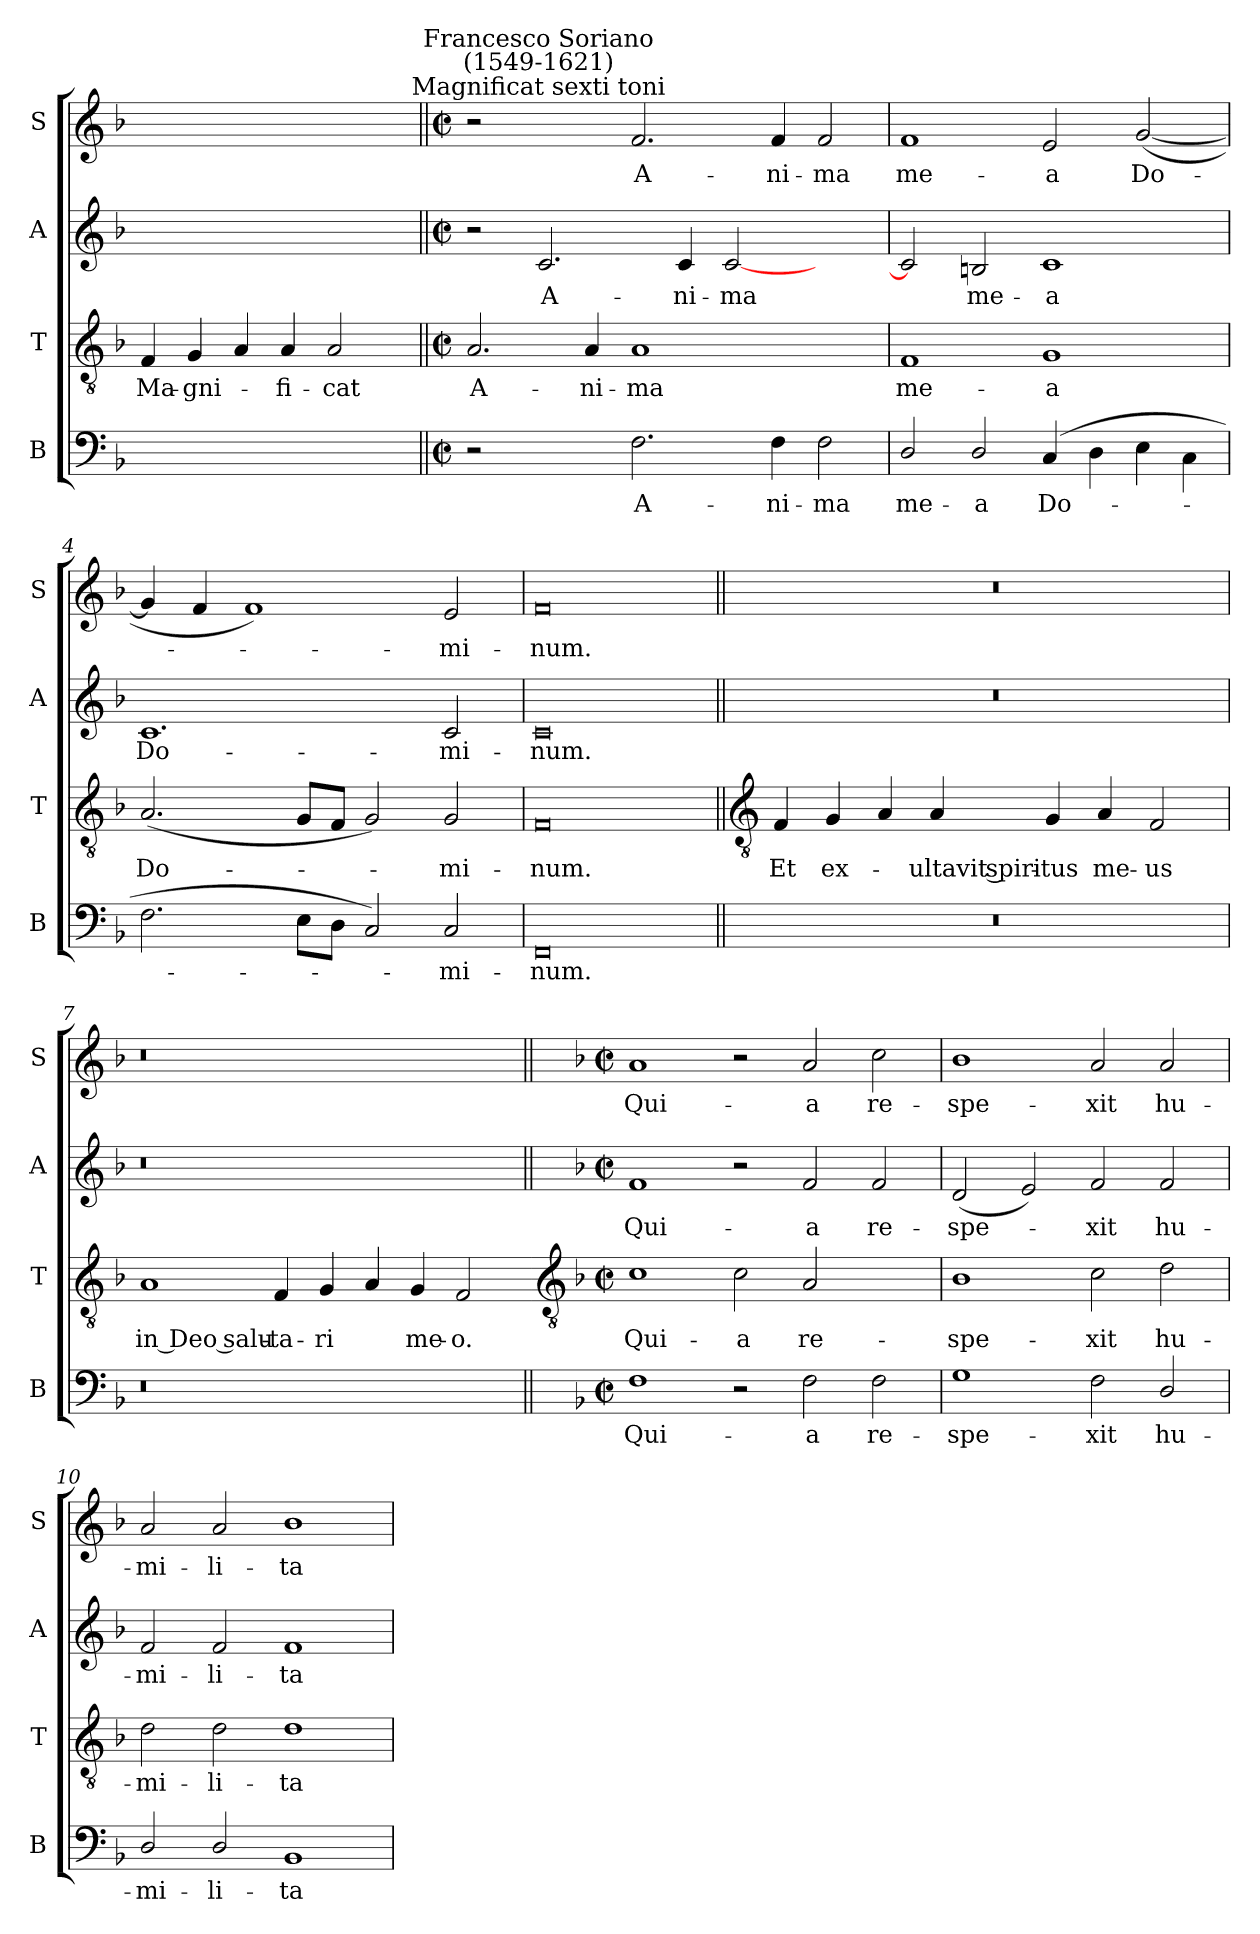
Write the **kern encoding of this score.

**kern	**text	**kern	**text	**kern	**text	**kern	**text
*part4	*part4	*part3	*part3	*part2	*part2	*part1	*part1
*staff4	*staff4	*staff3	*staff3	*staff2	*staff2	*staff1	*staff1
*I"B	*	*I"T	*	*I"A	*	*I"S	*
*I'B	*	*I'T	*	*I'A	*	*I'S	*
*clefF4	*	*clefGv2	*	*clefG2	*	*clefG2	*
*k[b-]	*	*k[b-]	*	*k[b-]	*	*k[b-]	*
*F:	*	*F:	*	*F:	*	*F:	*
=1	=1	=1	=1	=1	=1	=1	=1
!	!	!	!LO:LY:b	!	!	!	!
1ryy	.	4F	Ma-	1ryy	.	1ryy	.
!	!	!	!LO:LY:b	!	!	!	!
.	.	4G	-gni-	.	.	.	.
.	.	4A	.	.	.	.	.
!	!	!	!LO:LY:b	!	!	!	!
.	.	4A	fi-	.	.	.	.
!	!	!	!LO:LY:b	!	!	!	!
2ryy	.	2A	-cat	4ryy	.	2ryy	.
.	.	.	.	4ryy	.	.	.
=2||	=2||	=2||	=2||	=2||	=2||	=2||	=2||
*M4/2	*	*M4/2	*	*M4/2	*	*M4/2	*
*met(c|)	*	*met(c|)	*	*met(c|)	*	*met(c|)	*
!	!	!	!LO:LY:b	!	!	!	!
2r	.	2.A	A-	2r	.	2r	.
!	!	!	!	!	!	!LO:TX:a:cj:t=Magnificat sexti toni	!
!	!	!	!	!	!	!LO:TX:a:cj:t=Francesco Soriano\n(1549-1621)	!
!	!	!	!	!	!LO:LY:b	!	!
2ryy	.	.	.	2.c	A-	2ryy	.
!	!	!	!LO:LY:b	!	!	!	!
.	.	4A	-ni-	.	.	.	.
!	!LO:LY:b	!	!LO:LY:b	!	!	!	!LO:LY:b
2.F	A-	1A	-ma	.	.	2.f	A-
!	!	!	!	!	!LO:LY:b	!	!
.	.	.	.	4c	-ni-	.	.
!	!	!	!	!	!LO:LY:b	!	!
.	.	.	.	[2c	-ma	.	.
!	!LO:LY:b	!	!	!	!	!	!LO:LY:b
4F	-ni-	.	.	.	.	4f	-ni-
!	!LO:LY:b	!	!	!	!	!	!LO:LY:b
2F	-ma	2ryy	.	2ryy	.	2f	-ma
=3	=3	=3	=3	=3	=3	=3	=3
!	!LO:LY:b	!	!LO:LY:b	!	!	!	!LO:LY:b
2D/	me-	1F	me-	2c]	.	1f	me-
!	!LO:LY:b	!	!	!	!LO:LY:b	!	!
2D/	-a	.	.	2Bn	me-	.	.
!	!LO:LY:b	!	!LO:LY:b	!	!LO:LY:b	!	!LO:LY:b
(>4C	Do-	1G	-a	1c	-a	2e	-a
4D	.	.	.	.	.	.	.
!	!	!	!	!	!	!	!LO:LY:b
4E	.	.	.	.	.	(<[2g	Do-
4C\	.	.	.	.	.	.	.
=4	=4	=4	=4	=4	=4	=4	=4
!	!	!	!LO:LY:b	!	!LO:LY:b	!	!
2.F	.	(<2.A	Do-	1.c	Do-	4g]	.
.	.	.	.	.	.	4f	.
.	.	.	.	.	.	1f)	.
8EL	.	8GL	.	.	.	.	.
8DJ	.	8FJ	.	.	.	.	.
2C)	.	2G)	.	.	.	.	.
!	!LO:LY:b	!	!LO:LY:b	!	!LO:LY:b	!	!LO:LY:b
2C	mi-	2G	mi-	2c	-mi-	2e	mi-
=5	=5	=5	=5	=5	=5	=5	=5
!	!LO:LY:b	!	!LO:LY:b	!	!LO:LY:b	!	!LO:LY:b
0FF	-num.	0F	-num.	0c	-num.	0f	-num.
!!LO:LB:g=z
=6||	=6||	=6||	=6||	=6||	=6||	=6||	=6||
*	*	*clefGv2	*	*	*	*	*
!	!	!	!LO:LY:b	!	!	!	!
0r	.	4F	Et	0r	.	0r	.
!	!	!	!LO:LY:b	!	!	!	!
.	.	4G	ex-	.	.	.	.
.	.	4A	.	.	.	.	.
!	!	!	!LO:LY:b	!	!	!	!
.	.	4A	ultavit spiri-	.	.	.	.
!	!	!	!LO:LY:b	!	!	!	!
.	.	4G	-tus	.	.	.	.
!	!	!	!LO:LY:b	!	!	!	!
.	.	4A	me-	.	.	.	.
!	!	!	!LO:LY:b	!	!	!	!
.	.	2F	-us	.	.	.	.
=7	=7	=7	=7	=7	=7	=7	=7
!	!	!	!LO:LY:b	!	!	!	!
0r	.	1A	in Deo salu-	0r	.	0r	.
!	!	!	!LO:LY:b	!	!	!	!
.	.	4F	-ta-	.	.	.	.
!	!	!	!LO:LY:b	!	!	!	!
.	.	4G	-ri	.	.	.	.
.	.	4A	.	.	.	.	.
!	!	!	!LO:LY:b	!	!	!	!
.	.	4G	me-	.	.	.	.
!	!	!	!LO:LY:b	!	!	!	!
2ryy	.	2F	-o.	2ryy	.	2ryy	.
!!LO:LB:g=z
=8||	=8||	=8-	=8||	=8||	=8||	=8||	=8||
*	*	*clefGv2	*	*	*	*	*
*k[b-]	*	*	*	*k[b-]	*	*k[b-]	*
*F:	*	*	*	*F:	*	*F:	*
*M4/2	*	*M4/2	*	*M4/2	*	*M4/2	*
*met(c|)	*	*met(c|)	*	*met(c|)	*	*met(c|)	*
!	!LO:LY:b	!	!LO:LY:b	!	!LO:LY:b	!	!LO:LY:b
1F	Qui-	1c	Qui-	1f	Qui-	1a	Qui-
!	!	!	!LO:LY:b	!	!	!	!
2r	.	2c	-a	2r	.	2r	.
!	!LO:LY:b	!	!LO:LY:b	!	!LO:LY:b	!	!LO:LY:b
2F	-a	2A	re-	2f	-a	2a	-a
!	!LO:LY:b	!	!	!	!LO:LY:b	!	!LO:LY:b
2F	re-	2ryy	.	2f	re-	2cc	re-
=9	=9	=9	=9	=9	=9	=9	=9
!	!LO:LY:b	!	!LO:LY:b	!	!LO:LY:b	!	!LO:LY:b
1G	-spe-	1B-	-spe-	(<2d	-spe-	1b-	-spe-
.	.	.	.	2e)	.	.	.
!	!LO:LY:b	!	!LO:LY:b	!	!LO:LY:b	!	!LO:LY:b
2F	-xit	2c	-xit	2f	xit	2a	-xit
!	!LO:LY:b	!	!LO:LY:b	!	!LO:LY:b	!	!LO:LY:b
2D/	hu-	2d	hu-	2f	hu-	2a	hu-
=10	=10	=10	=10	=10	=10	=10	=10
!	!LO:LY:b	!	!LO:LY:b	!	!LO:LY:b	!	!LO:LY:b
2D/	-mi-	2d	-mi-	2f	-mi-	2a	-mi-
!	!LO:LY:b	!	!LO:LY:b	!	!LO:LY:b	!	!LO:LY:b
2D/	-li-	2d	-li-	2f	-li-	2a	-li-
!	!LO:LY:b	!	!LO:LY:b	!	!LO:LY:b	!	!LO:LY:b
1BB-	-ta-	1d	-ta-	1f	-ta-	1b-	-ta-
=	=	=	=	=	=	=	=
*-	*-	*-	*-	*-	*-	*-	*-
